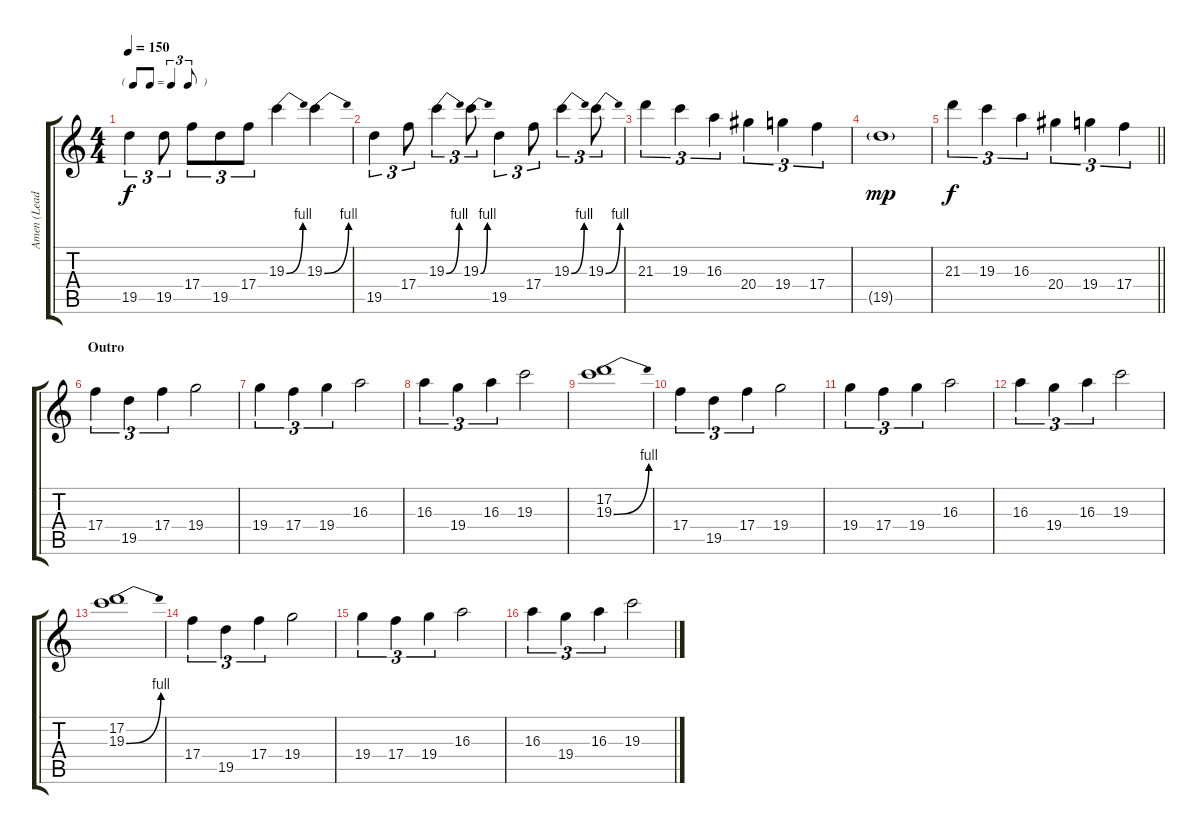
\track ("Amen (Lead Guitar)" "Amen (Lead") {instrument distortionguitar}
\staff {score tabs}
\tuning (D4 A3 F3 C3 G2 D2) {hide}
\ts (4 4)
\tf triplet8th
\tempo 150
\clef g2
\ks c
19.5.4{tu (3 2) dy f} 19.5.8{tu (3 2)} 17.4.8{tu (3 2)} 19.5.8{tu (3 2)} 17.4.8{tu (3 2)} 19.3{be (bend 0 0 60 4)}.4 19.3{be (bend 0 0 60 4)}.4 |
19.5.4{tu (3 2)} 17.4.8{tu (3 2)} 19.3{be (bend 0 0 60 4)}.4{tu (3 2)} 19.3{be (bend 0 0 60 4)}.8{tu (3 2)} 19.5.4{tu (3 2)} 17.4.8{tu (3 2)} 19.3{be (bend 0 0 60 4)}.4{tu (3 2)} 19.3{be (bend 0 0 60 4)}.8{tu (3 2)} |
21.3.4{tu (3 2)} 19.3.4{tu (3 2)} 16.3.4{tu (3 2)} 20.4.4{tu (3 2)} 19.4.4{tu (3 2)} 17.4.4{tu (3 2)} |
19.5{g}.1{dy mp volume 14} |
\barLineRight lightlight
21.3.4{tu (3 2) dy f volume 16} 19.3.4{tu (3 2)} 16.3.4{tu (3 2)} 20.4.4{tu (3 2)} 19.4.4{tu (3 2)} 17.4.4{tu (3 2)} |
\section ("" "Outro")
17.4.4{tu (3 2)} 19.5.4{tu (3 2)} 17.4.4{tu (3 2)} 19.4.2 |
19.4.4{tu (3 2)} 17.4.4{tu (3 2)} 19.4.4{tu (3 2)} 16.3.2 |
16.3.4{tu (3 2)} 19.4.4{tu (3 2)} 16.3.4{tu (3 2)} 19.3.2 |
(17.2 19.3{be (bend 0 0 60 4)}).1 |
17.4.4{tu (3 2)} 19.5.4{tu (3 2)} 17.4.4{tu (3 2)} 19.4.2 |
19.4.4{tu (3 2)} 17.4.4{tu (3 2)} 19.4.4{tu (3 2)} 16.3.2 |
16.3.4{tu (3 2)} 19.4.4{tu (3 2)} 16.3.4{tu (3 2)} 19.3.2 |
(17.2 19.3{be (bend 0 0 60 4)}).1 |
17.4.4{tu (3 2)} 19.5.4{tu (3 2)} 17.4.4{tu (3 2)} 19.4.2 |
19.4.4{tu (3 2)} 17.4.4{tu (3 2)} 19.4.4{tu (3 2)} 16.3.2 |
16.3.4{tu (3 2)} 19.4.4{tu (3 2)} 16.3.4{tu (3 2)} 19.3.2
